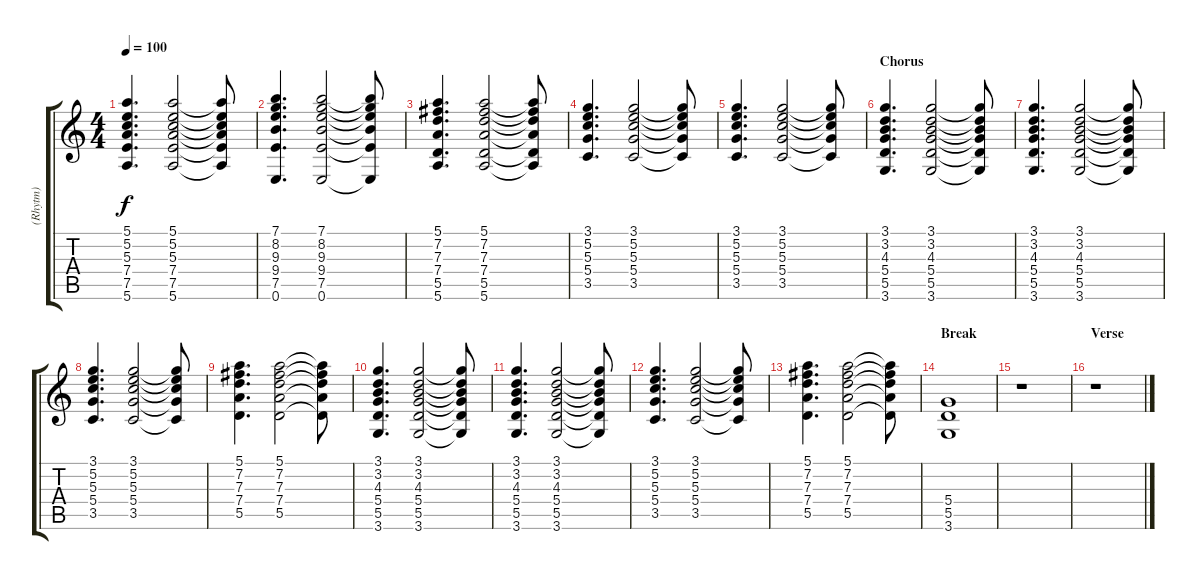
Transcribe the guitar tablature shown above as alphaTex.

\track ("(Rhytm)" "(Rhytm)") {instrument distortionguitar}
\staff {score tabs}
\tuning (E4 B3 G3 D3 A2 E2) {hide}
\ts (4 4)
\tempo 100
\clef g2
\ks c
(5.1 5.2 5.3 7.4 7.5 5.6).4{d dy f} (5.1 5.2 5.3 7.4 7.5 5.6).2 (5.1{t} 5.2{t} 5.3{t} 7.4{t} 7.5{t} 5.6{t}).8 |
(7.1 8.2 9.3 9.4 7.5 0.6).4{d} (7.1 8.2 9.3 9.4 7.5 0.6).2 (7.1{t} 8.2{t} 9.3{t} 9.4{t} 7.5{t} 0.6{t}).8 |
(5.1 7.2 7.3 7.4 5.5 5.6).4{d} (5.1 7.2 7.3 7.4 5.5 5.6).2 (5.1{t} 7.2{t} 7.3{t} 7.4{t} 5.5{t} 5.6{t}).8 |
(3.1 5.2 5.3 5.4 3.5).4{d} (3.1 5.2 5.3 5.4 3.5).2 (3.1{t} 5.2{t} 5.3{t} 5.4{t} 3.5{t}).8 |
(3.1 5.2 5.3 5.4 3.5).4{d} (3.1 5.2 5.3 5.4 3.5).2 (3.1{t} 5.2{t} 5.3{t} 5.4{t} 3.5{t}).8 |
\section ("" "Chorus")
(3.1 3.2 4.3 5.4 5.5 3.6).4{d} (3.1 3.2 4.3 5.4 5.5 3.6).2 (3.1{t} 3.2{t} 4.3{t} 5.4{t} 5.5{t} 3.6{t}).8 |
(3.1 3.2 4.3 5.4 5.5 3.6).4{d} (3.1 3.2 4.3 5.4 5.5 3.6).2 (3.1{t} 3.2{t} 4.3{t} 5.4{t} 5.5{t} 3.6{t}).8 |
(3.1 5.2 5.3 5.4 3.5).4{d} (3.1 5.2 5.3 5.4 3.5).2 (3.1{t} 5.2{t} 5.3{t} 5.4{t} 3.5{t}).8 |
(5.1 7.2 7.3 7.4 5.5).4{d} (5.1 7.2 7.3 7.4 5.5).2 (5.1{t} 7.2{t} 7.3{t} 7.4{t} 5.5{t}).8 |
(3.1 3.2 4.3 5.4 5.5 3.6).4{d} (3.1 3.2 4.3 5.4 5.5 3.6).2 (3.1{t} 3.2{t} 4.3{t} 5.4{t} 5.5{t} 3.6{t}).8 |
(3.1 3.2 4.3 5.4 5.5 3.6).4{d} (3.1 3.2 4.3 5.4 5.5 3.6).2 (3.1{t} 3.2{t} 4.3{t} 5.4{t} 5.5{t} 3.6{t}).8 |
(3.1 5.2 5.3 5.4 3.5).4{d} (3.1 5.2 5.3 5.4 3.5).2 (3.1{t} 5.2{t} 5.3{t} 5.4{t} 3.5{t}).8 |
(5.1 7.2 7.3 7.4 5.5).4{d} (5.1 7.2 7.3 7.4 5.5).2 (5.1{t} 7.2{t} 7.3{t} 7.4{t} 5.5{t}).8 |
\section ("" "Break")
(5.4 5.5 3.6).1 |
r.1 |
\section ("" "Verse")
r.1
